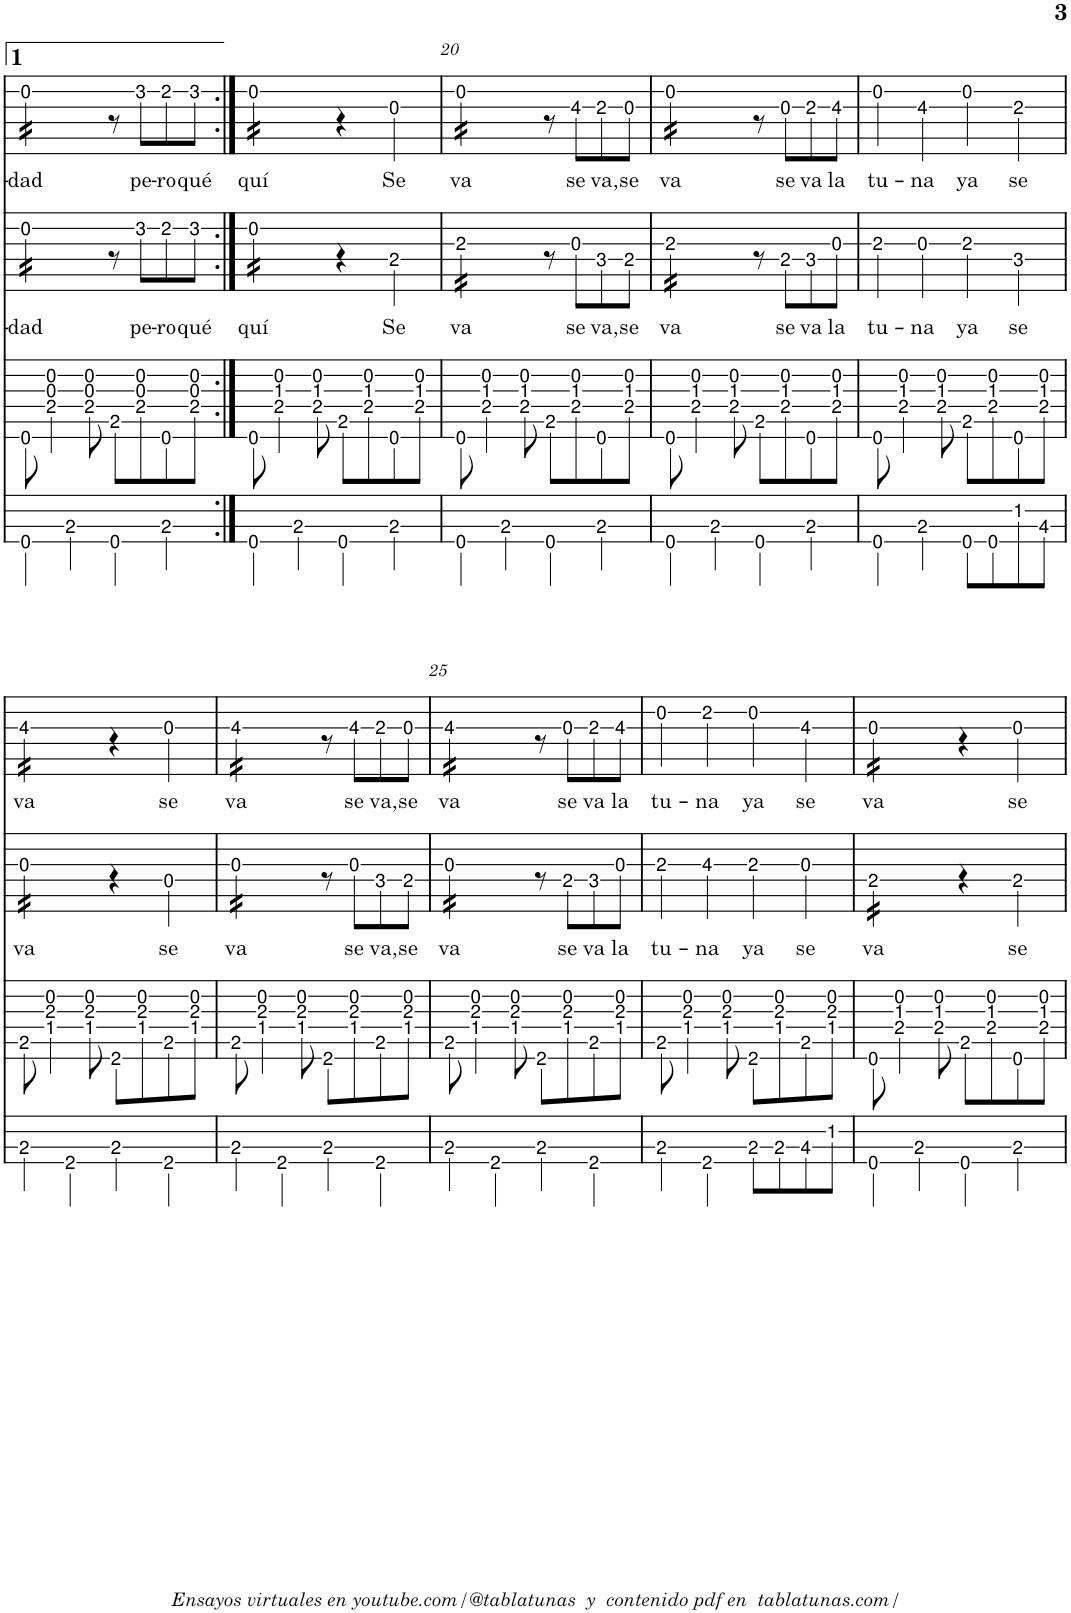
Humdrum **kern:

**kern	**kern	**kern	**text	**kern	**text
*part4	*part3	*part2	*part2	*part1	*part1
*staff4	*staff3	*staff2	*staff2	*staff1	*staff1
*I"Bajo	*I"Guitarra	*I"Laúd	*	*I"Bandurria	*
!!LO:PB:g=z
*	*	*	*	*	*
*Trd7c12	*	*	*	*	*
*k[f#]	*k[f#]	*k[f#]	*	*k[f#]	*
*M4/4	*M4/4	*M4/4	*	*M4/4	*
=18	=18	=18	=18	=18	=18
!	!	!	!LO:LY:b	!	!LO:LY:b
4EE\	8EE\	2e\	-dad	2ee\	-dad
.	4E\ 4G\ 4B\	.	.	.	.
4BB\	.	.	.	.	.
.	8E\ 8G\ 8B\	.	.	.	.
4EE\	8BB\L	8r	.	8r	.
!	!	!	!LO:LY:b	!	!LO:LY:b
.	8E\ 8G\ 8B\	8g\L	pe-	8gg\L	pe-
!	!	!	!LO:LY:b	!	!LO:LY:b
4BB\	8EE\	8f#\	-ro	8ff#\	-ro
!	!	!	!LO:LY:b	!	!LO:LY:b
.	8E\ 8G\ 8B\J	8g\J	qué	8gg\J	qué
=19:|!	=19:|!	=19:|!	=19:|!	=19:|!	=19:|!
!	!	!	!LO:LY:b	!	!LO:LY:b
4EE\	8EE\	2e\	quí	2ee\	quí
.	4E\ 4G#X\ 4B\	.	.	.	.
4BB\	.	.	.	.	.
.	8E\ 8G#\ 8B\	.	.	.	.
4EE\	8BB\L	4r	.	4r	.
.	8E\ 8G#\ 8B\	.	.	.	.
!	!	!	!LO:LY:b	!	!LO:LY:b
4BB\	8EE\	4G#X\	Se	4b\	Se
.	8E\ 8G#\ 8B\J	.	.	.	.
=20	=20	=20	=20	=20	=20
!	!	!	!LO:LY:b	!	!LO:LY:b
4EE\	8EE\	2c#X\	va	2ee\	va
.	4E\ 4G#X\ 4B\	.	.	.	.
4BB\	.	.	.	.	.
.	8E\ 8G#\ 8B\	.	.	.	.
4EE\	8BB\L	8r	.	8r	.
!	!	!	!LO:LY:b	!	!LO:LY:b
.	8E\ 8G#\ 8B\	8B\L	se	8dd#X\L	se
!	!	!	!LO:LY:b	!	!LO:LY:b
4BB\	8EE\	8A\	va,	8cc#X\	va,
!	!	!	!LO:LY:b	!	!LO:LY:b
.	8E\ 8G#\ 8B\J	8G#X\J	se	8b\J	se
=21	=21	=21	=21	=21	=21
!	!	!	!LO:LY:b	!	!LO:LY:b
4EE\	8EE\	2c#X\	va	2ee\	va
.	4E\ 4G#X\ 4B\	.	.	.	.
4BB\	.	.	.	.	.
.	8E\ 8G#\ 8B\	.	.	.	.
4EE\	8BB\L	8r	.	8r	.
!	!	!	!LO:LY:b	!	!LO:LY:b
.	8E\ 8G#\ 8B\	8G#X\L	se	8b\L	se
!	!	!	!LO:LY:b	!	!LO:LY:b
4BB\	8EE\	8A\	va	8cc#X\	va
!	!	!	!LO:LY:b	!	!LO:LY:b
.	8E\ 8G#\ 8B\J	8B\J	la	8dd#X\J	la
=22	=22	=22	=22	=22	=22
!	!	!	!LO:LY:b	!	!LO:LY:b
4EE\	8EE\	4c#X\	tu-	4ee\	tu-
.	4E\ 4G#X\ 4B\	.	.	.	.
!	!	!	!LO:LY:b	!	!LO:LY:b
4BB\	.	4B\	-na	4dd#X\	-na
.	8E\ 8G#\ 8B\	.	.	.	.
!	!	!	!LO:LY:b	!	!LO:LY:b
8EE\L	8BB\L	4c#\	ya	4ee\	ya
8EE\	8E\ 8G#\ 8B\	.	.	.	.
!	!	!	!LO:LY:b	!	!LO:LY:b
8D#X\	8EE\	4A\	se	4cc#X\	se
8C#X\J	8E\ 8G#\ 8B\J	.	.	.	.
!!LO:LB:g=z
=23	=23	=23	=23	=23	=23
!	!	!	!LO:LY:b	!	!LO:LY:b
4BB\	8BB\	2B\	va	2dd#X\	va
.	4D#X\ 4A\ 4B\	.	.	.	.
4FF#\	.	.	.	.	.
.	8D#\ 8A\ 8B\	.	.	.	.
4BB\	8FF#\L	4r	.	4r	.
.	8D#\ 8A\ 8B\	.	.	.	.
!	!	!	!LO:LY:b	!	!LO:LY:b
4FF#\	8BB\	4F#\	se	4b\	se
.	8D#\ 8A\ 8B\J	.	.	.	.
=24	=24	=24	=24	=24	=24
!	!	!	!LO:LY:b	!	!LO:LY:b
4BB\	8BB\	2B\	va	2dd#X\	va
.	4D#X\ 4A\ 4B\	.	.	.	.
4FF#\	.	.	.	.	.
.	8D#\ 8A\ 8B\	.	.	.	.
4BB\	8FF#\L	8r	.	8r	.
!	!	!	!LO:LY:b	!	!LO:LY:b
.	8D#\ 8A\ 8B\	8B\L	se	8dd#\L	se
!	!	!	!LO:LY:b	!	!LO:LY:b
4FF#\	8BB\	8A\	va,	8cc#X\	va,
!	!	!	!LO:LY:b	!	!LO:LY:b
.	8D#\ 8A\ 8B\J	8G#X\J	se	8b\J	se
=25	=25	=25	=25	=25	=25
!	!	!	!LO:LY:b	!	!LO:LY:b
4BB\	8BB\	2B\	va	2dd#X\	va
.	4D#X\ 4A\ 4B\	.	.	.	.
4FF#\	.	.	.	.	.
.	8D#\ 8A\ 8B\	.	.	.	.
4BB\	8FF#\L	8r	.	8r	.
!	!	!	!LO:LY:b	!	!LO:LY:b
.	8D#\ 8A\ 8B\	8G#X\L	se	8b\L	se
!	!	!	!LO:LY:b	!	!LO:LY:b
4FF#\	8BB\	8A\	va	8cc#X\	va
!	!	!	!LO:LY:b	!	!LO:LY:b
.	8D#\ 8A\ 8B\J	8B\J	la	8dd#\J	la
=26	=26	=26	=26	=26	=26
!	!	!	!LO:LY:b	!	!LO:LY:b
4BB\	8BB\	4c#X\	tu-	4ee\	tu-
.	4D#X\ 4A\ 4B\	.	.	.	.
!	!	!	!LO:LY:b	!	!LO:LY:b
4FF#\	.	4d#X\	-na	4ff#\	-na
.	8D#\ 8A\ 8B\	.	.	.	.
!	!	!	!LO:LY:b	!	!LO:LY:b
8BB\L	8FF#\L	4c#\	ya	4ee\	ya
8BB\	8D#\ 8A\ 8B\	.	.	.	.
!	!	!	!LO:LY:b	!	!LO:LY:b
8C#X\	8BB\	4B\	se	4dd#X\	se
8D#X\J	8D#\ 8A\ 8B\J	.	.	.	.
=27	=27	=27	=27	=27	=27
!	!	!	!LO:LY:b	!	!LO:LY:b
4EE\	8EE\	2G#X\	va	2b\	va
.	4E\ 4G#X\ 4B\	.	.	.	.
4BB\	.	.	.	.	.
.	8E\ 8G#\ 8B\	.	.	.	.
4EE\	8BB\L	4r	.	4r	.
.	8E\ 8G#\ 8B\	.	.	.	.
!	!	!	!LO:LY:b	!	!LO:LY:b
4BB\	8EE\	4G#\	se	4b\	se
.	8E\ 8G#\ 8B\J	.	.	.	.
=	=	=	=	=	=
*-	*-	*-	*-	*-	*-
